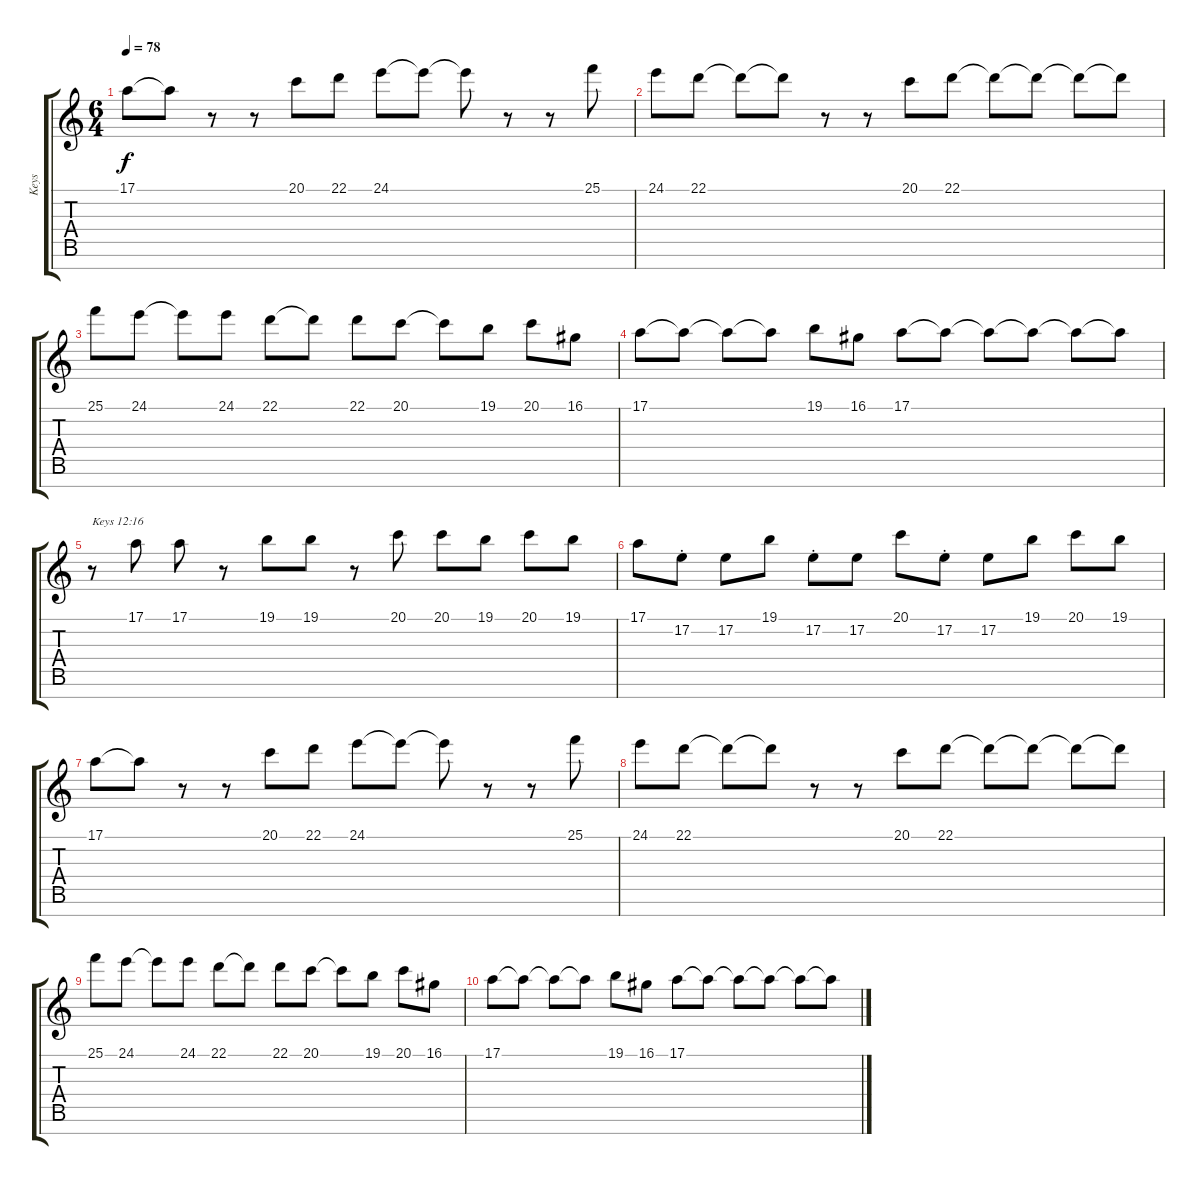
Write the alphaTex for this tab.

\track ("Keys" "Keys") {instrument brightacousticpiano}
\staff {score tabs}
\tuning (E4 B3 G3 D3 A2 E2 B1) {hide}
\ts (6 4)
\tempo 78
\clef g2
\ks c
17.1.8{dy f} 17.1{t}.8 r.8 r.8 20.1.8 22.1.8 24.1.8 24.1{t}.8 24.1{t}.8 r.8 r.8 25.1.8 |
24.1.8 22.1.8 22.1{t}.8 22.1{t}.8 r.8 r.8 20.1.8 22.1.8 22.1{t}.8 22.1{t}.8 22.1{t}.8 22.1{t}.8 |
25.1.8 24.1.8 24.1{t}.8 24.1.8 22.1.8 22.1{t}.8 22.1.8 20.1.8 20.1{t}.8 19.1.8 20.1.8 16.1.8 |
17.1.8 17.1{t}.8 17.1{t}.8 17.1{t}.8 19.1.8 16.1.8 17.1.8 17.1{t}.8 17.1{t}.8 17.1{t}.8 17.1{t}.8 17.1{t}.8 |
r.8{txt "Keys 12:16" volume 3} 17.1.8 17.1.8 r.8 19.1.8 19.1.8 r.8 20.1.8 20.1.8 19.1.8 20.1.8 19.1.8 |
17.1.8 17.2{st}.8 17.2.8 19.1.8 17.2{st}.8 17.2.8 20.1.8 17.2{st}.8 17.2.8 19.1.8 20.1.8 19.1.8 |
17.1.8 17.1{t}.8 r.8 r.8 20.1.8 22.1.8 24.1.8 24.1{t}.8 24.1{t}.8 r.8 r.8 25.1.8 |
24.1.8 22.1.8 22.1{t}.8 22.1{t}.8 r.8 r.8 20.1.8 22.1.8 22.1{t}.8 22.1{t}.8 22.1{t}.8 22.1{t}.8 |
25.1.8 24.1.8 24.1{t}.8 24.1.8 22.1.8 22.1{t}.8 22.1.8 20.1.8 20.1{t}.8 19.1.8 20.1.8 16.1.8 |
17.1.8 17.1{t}.8 17.1{t}.8 17.1{t}.8 19.1.8 16.1.8 17.1.8 17.1{t}.8 17.1{t}.8 17.1{t}.8 17.1{t}.8 17.1{t}.8
